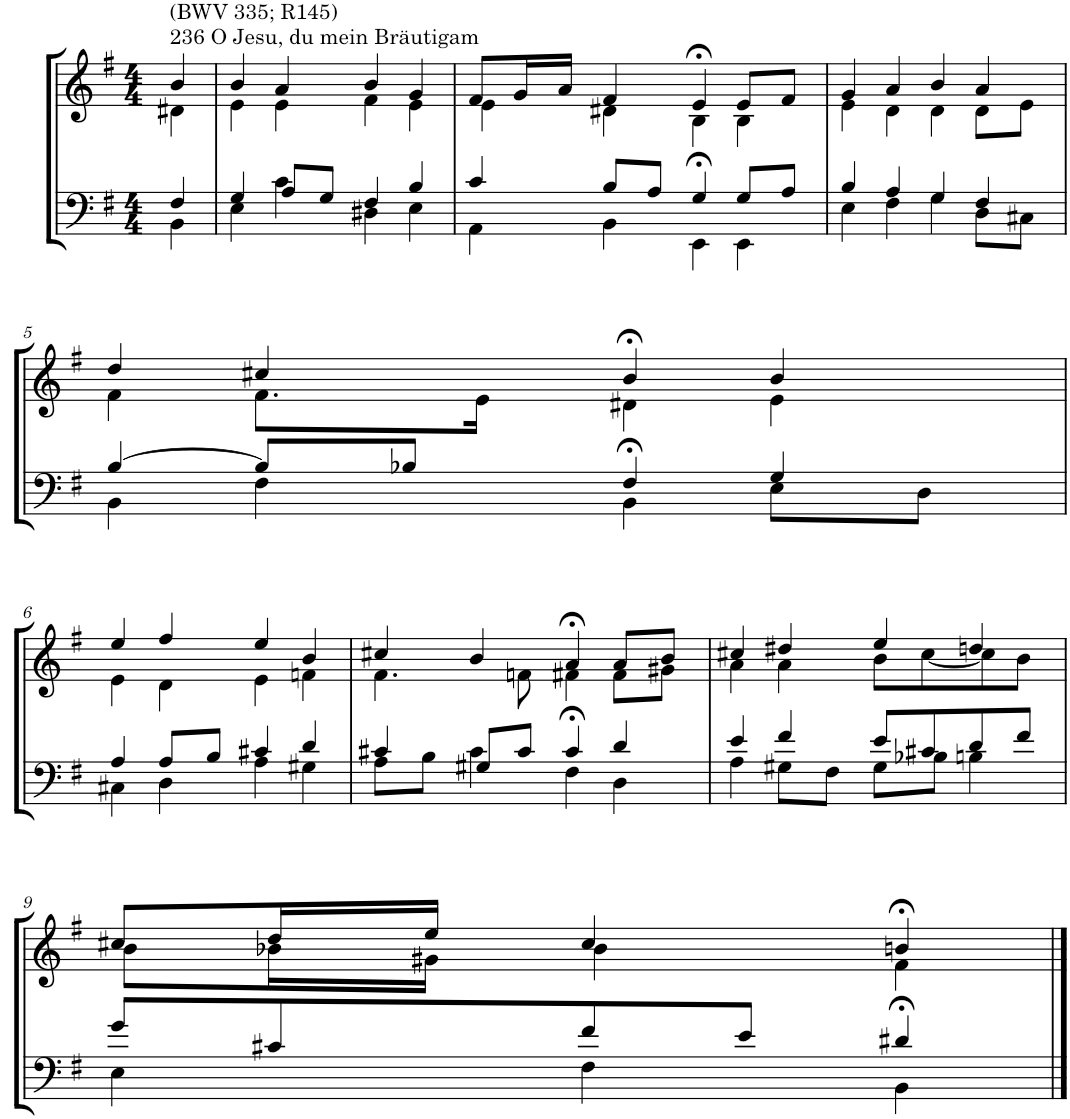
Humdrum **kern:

**kern	**kern
*part2	*part1
*staff2	*staff1
*I"Tenor/Baß	*I"Sopran/Alt
*clefF4	*clefG2
*k[f#]	*k[f#]
*M4/4	*M4/4
=1	=1
*^	*^
!	!	!LO:TX:a:t=236 O Jesu, du mein Bräutigam	!
!	!	!LO:TX:a:t=(BWV 335; R145)	!
4F#/	4BB\	4b/	4d#X\
=2	=2	=2	=2
4G/	4E\	4b/	4e\
8A/L	4c\	4a/	4e\
8G/J	.	.	.
4F#/	4D#X\	4b/	4f#\
4B/	4E\	4g/	4e\
=3	=3	=3	=3
4c/	4AA\	8f#/L	4e\
.	.	16g/L	.
.	.	16a/JJ	.
8B/L	4BB\	4f#/	4d#X\
8A/J	.	.	.
4G/	4EE>\	4e>/	4B\
8G/L	4EE\	8e/L	4B\
8A/J	.	8f#/J	.
=4	=4	=4	=4
4B/	4E\	4g/	4e\
4A/	4F#\	4a/	4d\
4G/	4G\	4b/	4d\
4F#/	8D\L	4a/	8d\L
.	8C#X\J	.	8e\J
!!LO:LB:g=z	!!
=5	=5	=5	=5
[4B/	4BB\	4dd/	4f#\
8B/L]	4F#\	4cc#X/	8.f#\L
8B-X/J	.	.	.
.	.	.	16e\Jk
4F#/	4BB>\	4b>/	4d#X\
4G/	8E\L	4b/	4e\
.	8D\J	.	.
!!LO:LB:g=z	!!
=6	=6	=6	=6
4A/	4C#X\	4ee/	4e\
8A/L	4D\	4ff#/	4d\
8B/J	.	.	.
4c#X/	4A\	4ee/	4e\
4d/	4G#X\	4b/	4fn\
=7	=7	=7	=7
4c#X/	8A\L	4cc#X/	4.f#\
.	8B\J	.	.
8G#X/L	4c#\	4b/	.
8c#/J	.	.	8fn\
4c#/	4F#>\	4a>/	4f#X\
4d/	4D\	8a/L	8f#\L
.	.	8b/J	8g#X\J
=8	=8	=8	=8
4e/	4A\	4cc#X/	4a\
4f#/	8G#X\L	4dd#X/	4a\
.	8F#\J	.	.
8e/L	8G#\L	4ee/	8b\L
8c#X/	8B-X\J	.	[8cc#\
8d/	4Bn\	4ddn/	8cc#\]
8f#/J	.	.	8b\J
!!LO:LB:g=z	!!
=9	=9	=9	=9
8g/L	4E\	8cc#X/L	8b\L
8c#X/	.	16dd/L	16b-X\L
.	.	16ee/JJ	16g#X\JJ
8f#/	4F#\	4cc#/	4b-\
8e/J	.	.	.
4d#X/	4BB>\	4bn>/	4f#\
*v	*v	*	*
*	*v	*v
==	==
*-	*-
